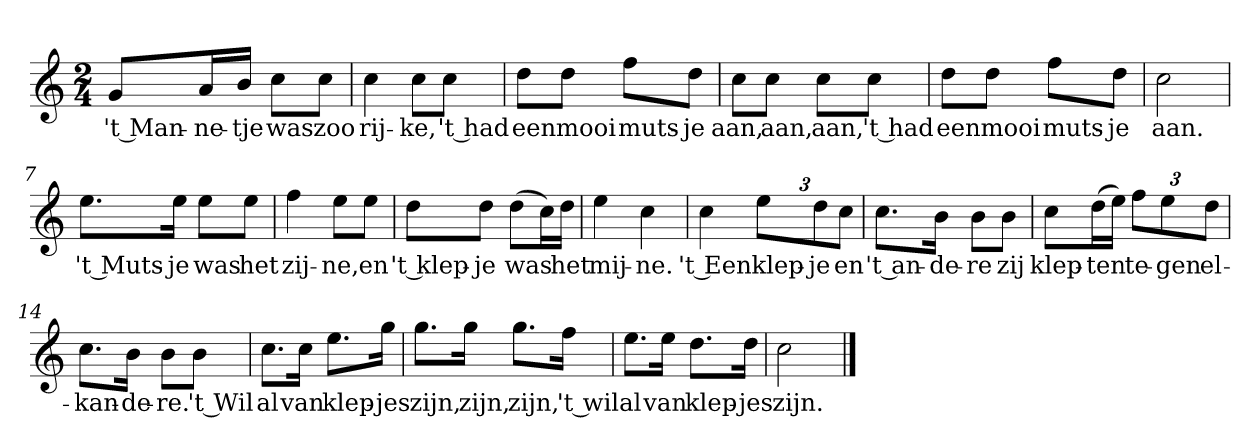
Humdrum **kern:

**kern	**text
*part1	*part1
*staff1	*staff1
*clefG2	*
*k[]	*
*C:	*
*M2/4	*
*MM120	*
=1	=1
8g/L	't Man-
16a/L	-ne-
16b/JJ	-tje
8cc\L	was
8cc\J	zoo
=2	=2
4cc	rij-
8cc\L	-ke,
8cc\J	't had
=3	=3
8dd\L	een
8dd\J	mooi
8ff\L	muts-
8dd\J	-je
=4	=4
8cc\L	aan,
8cc\J	aan,
8cc\L	aan,
8cc\J	't had
=5	=5
8dd\L	een
8dd\J	mooi
8ff\L	muts-
8dd\J	-je
=6	=6
2cc	aan.
=7	=7
8.ee\L	't Muts-
16ee\Jk	-je
8ee\L	was
8ee\J	het
=8	=8
4ff	zij-
8ee\L	-ne,
8ee\J	en
=9	=9
8dd\L	't klep-
8dd\J	-je
(8dd\L	was
16cc\L)	.
16dd\JJ	het
=10	=10
4ee	mij-
4cc	-ne.
=11	=11
4cc	't Een
12ee\L	klep-
12dd\	-je
12cc\J	en
=12	=12
8.cc\L	't an-
16b\Jk	-de-
8b\L	-re
8b\J	zij
=13	=13
8cc\L	klep-
(16dd\L	-ten
16ee\JJ)	.
12ff\L	te-
12ee\	-gen
12dd\J	el-
=14	=14
8.cc\L	-kan-
16b\Jk	-de-
8b\L	-re.
8b\J	't Wil
=15	=15
8.cc\L	al
16cc\Jk	van
8.ee\L	klep-
16gg\Jk	-jes
=16	=16
8.gg\L	zijn,
16gg\Jk	zijn,
8.gg\L	zijn,
16ff\Jk	't wil
=17	=17
8.ee\L	al
16ee\Jk	van
8.dd\L	klep-
16dd\Jk	-jes
=18	=18
2cc	zijn.
==	==
*-	*-
